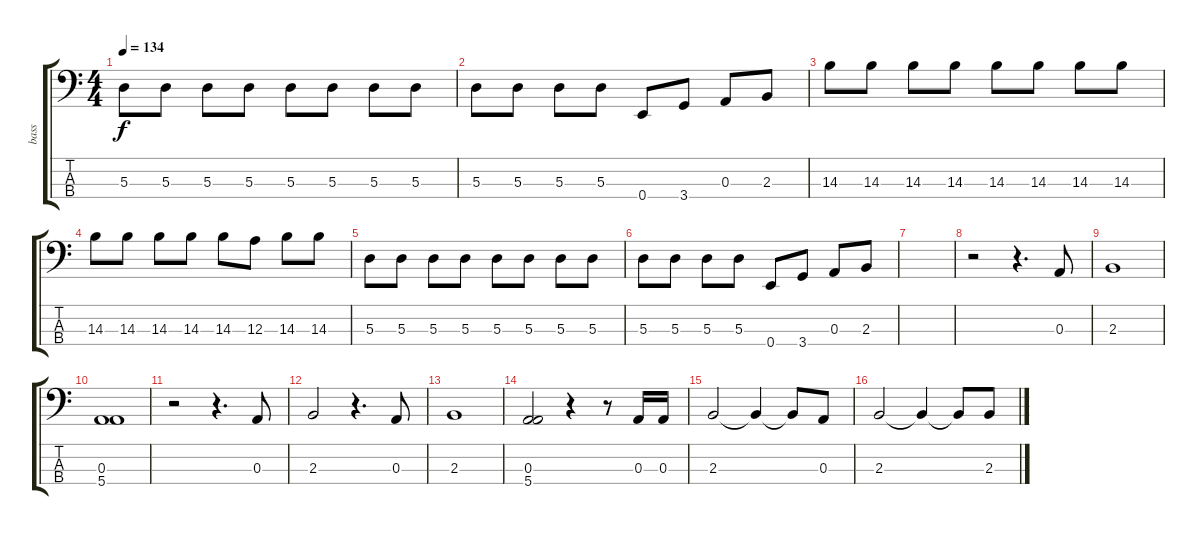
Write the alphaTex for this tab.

\track ("bass" "bass") {instrument electricbassfinger}
\staff {score tabs}
\tuning (G2 D2 A1 E1) {hide}
\ts (4 4)
\tempo 134
\clef f4
\ks c
5.3.8{dy f} 5.3.8 5.3.8 5.3.8 5.3.8 5.3.8 5.3.8 5.3.8 |
5.3.8 5.3.8 5.3.8 5.3.8 0.4.8 3.4.8 0.3.8 2.3.8 |
14.3.8 14.3.8 14.3.8 14.3.8 14.3.8 14.3.8 14.3.8 14.3.8 |
14.3.8 14.3.8 14.3.8 14.3.8 14.3.8 12.3.8 14.3.8 14.3.8 |
5.3.8 5.3.8 5.3.8 5.3.8 5.3.8 5.3.8 5.3.8 5.3.8 |
5.3.8 5.3.8 5.3.8 5.3.8 0.4.8 3.4.8 0.3.8 2.3.8 |
|
r.2 r.4{d} 0.3.8 |
2.3.1 |
(0.3 5.4).1 |
r.2 r.4{d} 0.3.8 |
2.3.2 r.4{d} 0.3.8 |
2.3.1 |
(0.3 5.4).2 r.4 r.8 0.3.16 0.3.16 |
2.3.2 2.3{t}.4 2.3{t}.8 0.3.8 |
2.3.2 2.3{t}.4 2.3{t}.8 2.3.8
